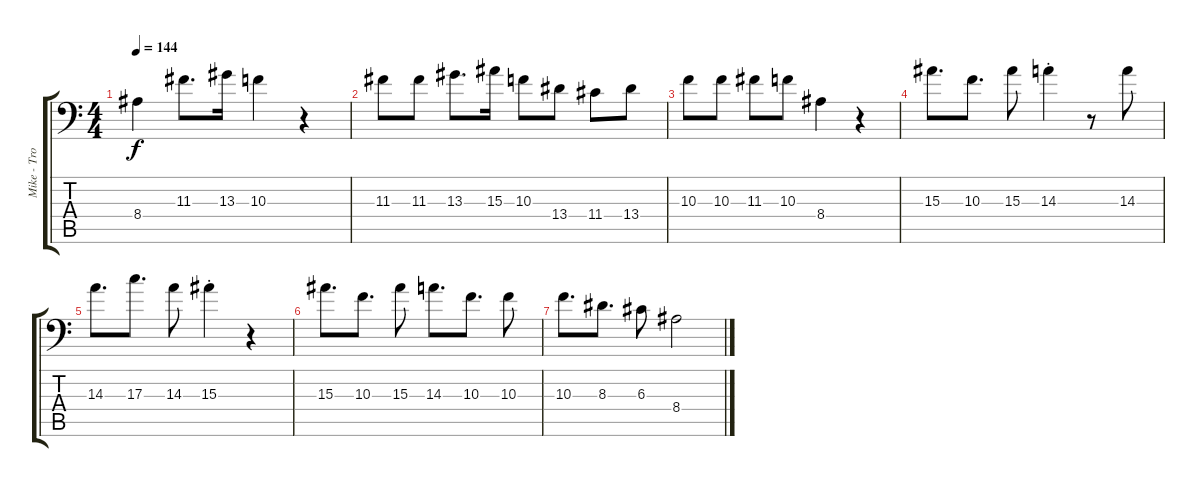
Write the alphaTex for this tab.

\track ("Mike - Trombone" "Mike - Tro") {instrument trombone}
\staff {score tabs}
\tuning (E4 B3 G3 D3 A2 A1) {hide}
\ts (4 4)
\tempo 144
\clef f4
\ks c
8.4.4{dy f} 11.3.8{d} 13.3.16 10.3.4 r.4 |
11.3.8 11.3.8 13.3.8{d} 15.3.16 10.3.8 13.4.8 11.4.8 13.4.8 |
10.3.8 10.3.8 11.3.8 10.3.8 8.4.4 r.4 |
15.3.8{d} 10.3.8{d} 15.3.8 14.3{st}.4 r.8 14.3.8 |
14.3.8{d} 17.3.8{d} 14.3.8 15.3{st}.4 r.4 |
15.3.8{d} 10.3.8{d} 15.3.8 14.3.8{d} 10.3.8{d} 10.3.8 |
10.3.8{d} 8.3.8{d} 6.3.8 8.4.2
